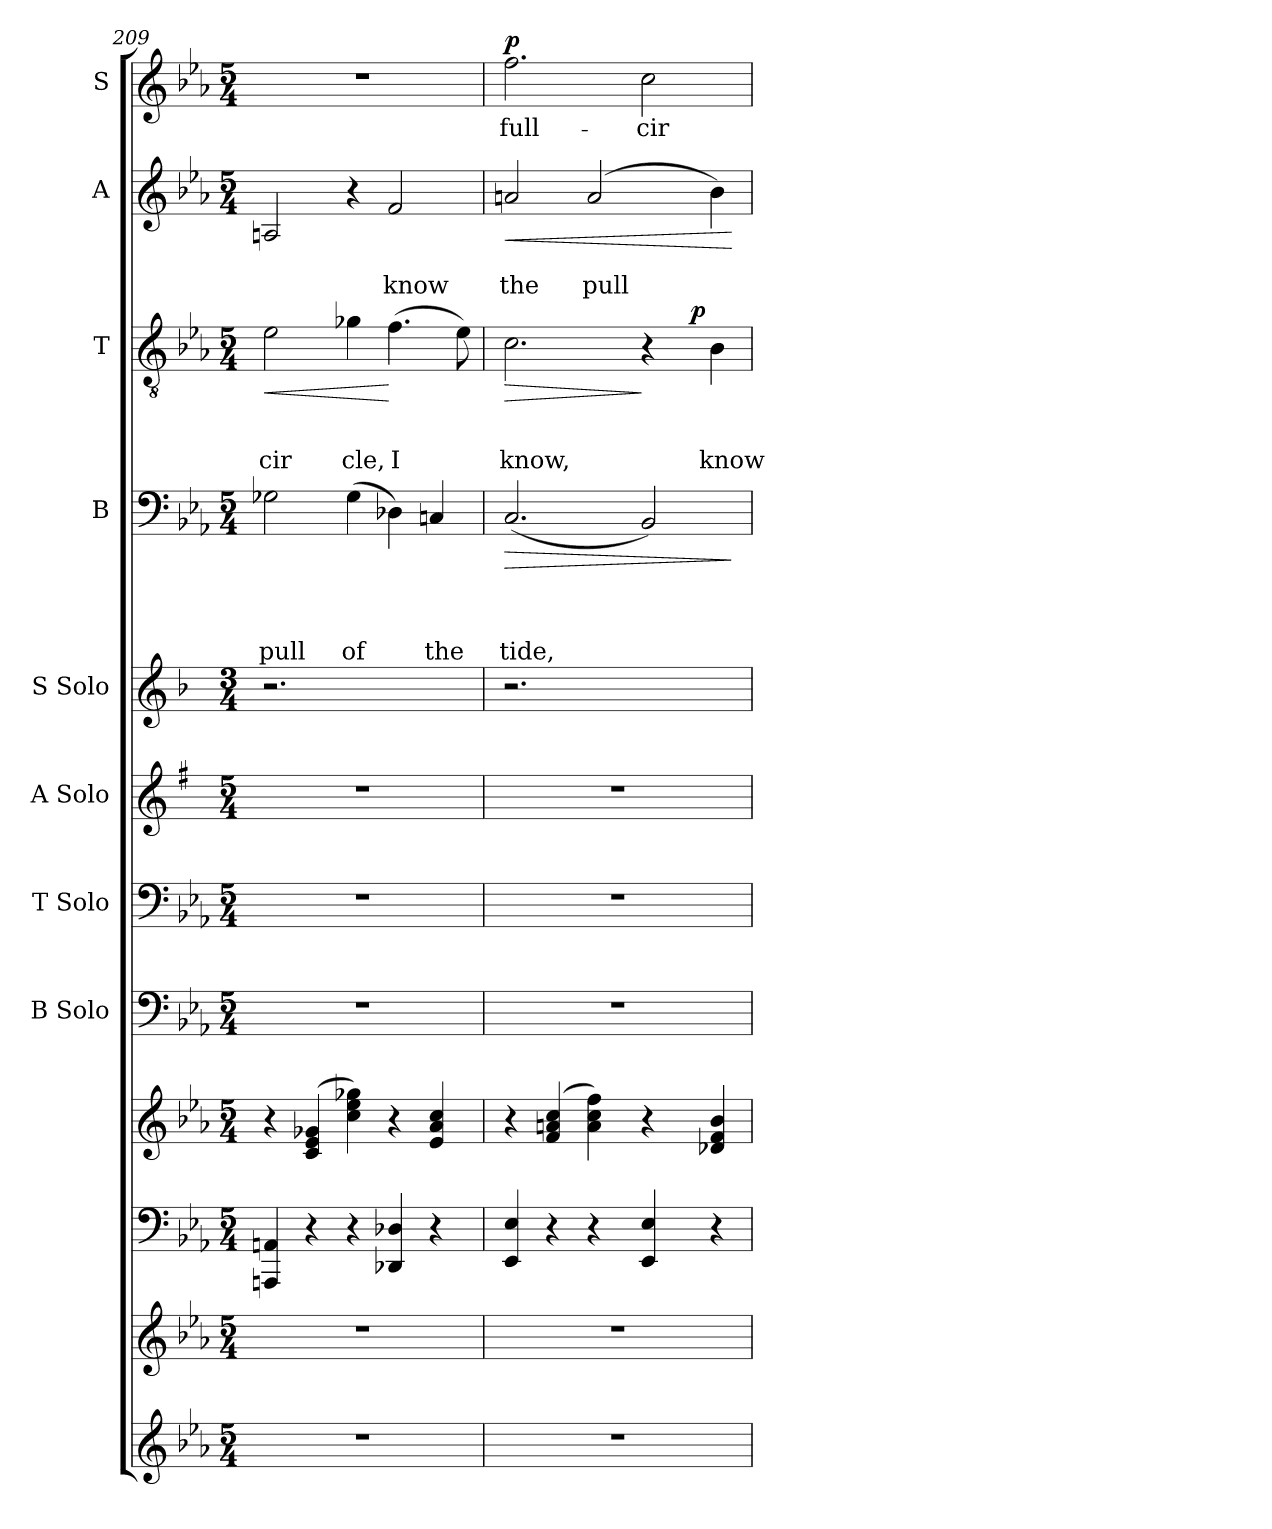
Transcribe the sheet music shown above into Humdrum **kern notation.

**kern	**kern	**kern	**kern	**kern	**kern	**kern	**kern	**kern	**text	**text	**text	**text	**dynam	**kern	**text	**text	**text	**dynam	**kern	**text	**text	**dynam	**kern	**text	**dynam
*part12	*part11	*part10	*part9	*part8	*part7	*part6	*part5	*part4	*part4	*part4	*part4	*part4	*part4	*part3	*part3	*part3	*part3	*part3	*part2	*part2	*part2	*part2	*part1	*part1	*part1
*staff12	*staff11	*staff10	*staff9	*staff8	*staff7	*staff6	*staff5	*staff4	*staff4	*staff4	*staff4	*staff4	*staff4	*staff3	*staff3	*staff3	*staff3	*staff3	*staff2	*staff2	*staff2	*staff2	*staff1	*staff1	*staff1
*	*	*	*	*I"B Solo	*I"T Solo	*I"A Solo	*I"S Solo	*I"B	*	*	*	*	*	*I"T	*	*	*	*	*I"A	*	*	*	*I"S	*	*
*clefG2	*clefG2	*clefF4	*clefG2	*clefF4	*clefF4	*clefG2	*clefG2	*clefF4	*	*	*	*	*	*clefGv2	*	*	*	*	*clefG2	*	*	*	*clefG2	*	*
*k[b-e-a-]	*k[b-e-a-]	*k[b-e-a-]	*k[b-e-a-]	*k[b-e-a-]	*k[b-e-a-]	*k[f#]	*k[b-]	*k[b-e-a-]	*	*	*	*	*	*k[b-e-a-]	*	*	*	*	*k[b-e-a-]	*	*	*	*k[b-e-a-]	*	*
*E-:	*E-:	*E-:	*E-:	*E-:	*E-:	*G:	*F:	*E-:	*	*	*	*	*	*E-:	*	*	*	*	*E-:	*	*	*	*E-:	*	*
*M5/4	*M5/4	*M5/4	*M5/4	*M5/4	*M5/4	*M5/4	*M3/4	*M5/4	*	*	*	*	*	*M5/4	*	*	*	*	*M5/4	*	*	*	*M5/4	*	*
=209	=209	=209	=209	=209	=209	=209	=209	=209	=209	=209	=209	=209	=209	=209	=209	=209	=209	=209	=209	=209	=209	=209	=209	=209	=209
!	!	!	!	!	!	!	!	!	!	!	!	!LO:LY:b	!	!	!	!	!LO:LY:b	!LO:HP:b	!	!	!	!	!LO:N:vis=1	!	!
4%5r	4%5r	4AAAn/ 4AAn/	4r	4%5r	4%5r	4%5r	2.r	2G-X\	.	.	.	pull	.	2e-\	.	.	-cir	<	2An/	.	.	.	4%5r	.	.
.	.	4r	(<4c/ 4e-/ 4g-X/	.	.	.	.	.	.	.	.	.	.	.	.	.	.	.	.	.	.	.	.	.	.
!	!	!	!	!	!	!	!	!	!	!	!	!LO:LY:b	!	!	!	!	!LO:LY:b	!	!	!	!	!	!	!	!
.	.	4r	4cc\ 4ee-\ 4gg-X\)	.	.	.	.	(>4G-\	.	.	.	of	.	4g-X\	.	.	cle,	.	4r	.	.	.	.	.	.
!	!	!	!	!	!	!	!	!	!	!	!	!	!	!	!	!	!LO:LY:b	!	!	!	!LO:LY:b	!	!	!	!
.	.	4DD-X/ 4D-X/	4r	.	.	.	2ryy	4D-X\)	.	.	.	.	.	(>4.f\	.	.	I	[	2f/	.	know	.	.	.	.
!	!	!	!	!	!	!	!	!	!	!	!	!LO:LY:b	!	!	!	!	!	!	!	!	!	!	!	!	!
.	.	4r	4e-/ 4a-/ 4cc/	.	.	.	.	4Cn/	.	.	.	the	.	.	.	.	.	.	.	.	.	.	.	.	.
.	.	.	.	.	.	.	.	.	.	.	.	.	.	8e-\)	.	.	.	.	.	.	.	.	.	.	.
=210	=210	=210	=210	=210	=210	=210	=210	=210	=210	=210	=210	=210	=210	=210	=210	=210	=210	=210	=210	=210	=210	=210	=210	=210	=210
!	!	!	!	!	!	!	!	!	!	!	!	!LO:LY:b	!LO:HP:b	!	!	!	!LO:LY:b	!LO:HP:b	!	!	!LO:LY:b	!LO:HP:b	!	!LO:LY:b	!LO:DY:a
*	*	*	*	*	*	*	*	*	*	*	*	*	*	*^	*	*	*	*	*	*	*	*	*	*	*
4%5r	4%5r	4EE-/ 4E-/	4r	4%5r	4%5r	4%5r	2.r	(<2.C/	.	.	.	tide,	>	2.c\	3%2ryy	.	.	know,	>	2an/	.	the	<	2.ff\	full-	p
.	.	4r	(<4f/ 4an/ 4cc/	.	.	.	.	.	.	.	.	.	.	.	.	.	.	.	.	.	.	.	.	.	.	.
!	!	!	!	!	!	!	!	!	!	!	!	!	!	!	!	!	!	!	!	!	!	!LO:LY:b	!	!	!	!
.	.	4r	4a\ 4cc\ 4ff\)	.	.	.	.	.	.	.	.	.	.	.	.	.	.	.	.	(<2a/	.	pull	.	.	.	.
.	.	.	.	.	.	.	.	.	.	.	.	.	.	.	6ryy	.	.	.	.	.	.	.	.	.	.	.
!	!	!	!	!	!	!	!	!	!	!	!	!	!	!	!	!	!	!	!	!	!	!	!	!	!LO:LY:b	!
.	.	4EE-/ 4E-/	4r	.	.	.	2ryy	2BB-/)	.	.	.	.	.	4r	.	.	.	.	]	.	.	.	.	2cc\	-cir	.
.	.	.	.	.	.	.	.	.	.	.	.	.	.	.	12ryy	.	.	.	.	.	.	.	.	.	.	.
.	.	.	.	.	.	.	.	.	.	.	.	.	.	.	96ryy	.	.	.	.	.	.	.	.	.	.	.
!	!	!	!	!	!	!	!	!	!	!	!	!	!	!	!	!	!	!	!LO:DY:a	!	!	!	!	!	!	!
.	.	.	.	.	.	.	.	.	.	.	.	.	.	.	24..ryy	.	.	.	p	.	.	.	.	.	.	.
!	!	!	!	!	!	!	!	!	!	!	!	!	!	!	!	!	!	!LO:LY:b	!	!	!	!	!	!	!	!
.	.	4r	4d-X/ 4f/ 4b-/	.	.	.	.	.	.	.	.	.	.	4B-\	4ryy	.	.	know	.	4b-\)	.	.	.	.	.	.
.	.	.	.	.	.	.	.	.	.	.	.	.	]	.	.	.	.	.	.	.	.	.	[	.	.	.
*	*	*	*	*	*	*	*	*	*	*	*	*	*	*v	*v	*	*	*	*	*	*	*	*	*	*	*
=	=	=	=	=	=	=	=	=	=	=	=	=	=	=	=	=	=	=	=	=	=	=	=	=	=
*-	*-	*-	*-	*-	*-	*-	*-	*-	*-	*-	*-	*-	*-	*-	*-	*-	*-	*-	*-	*-	*-	*-	*-	*-	*-
